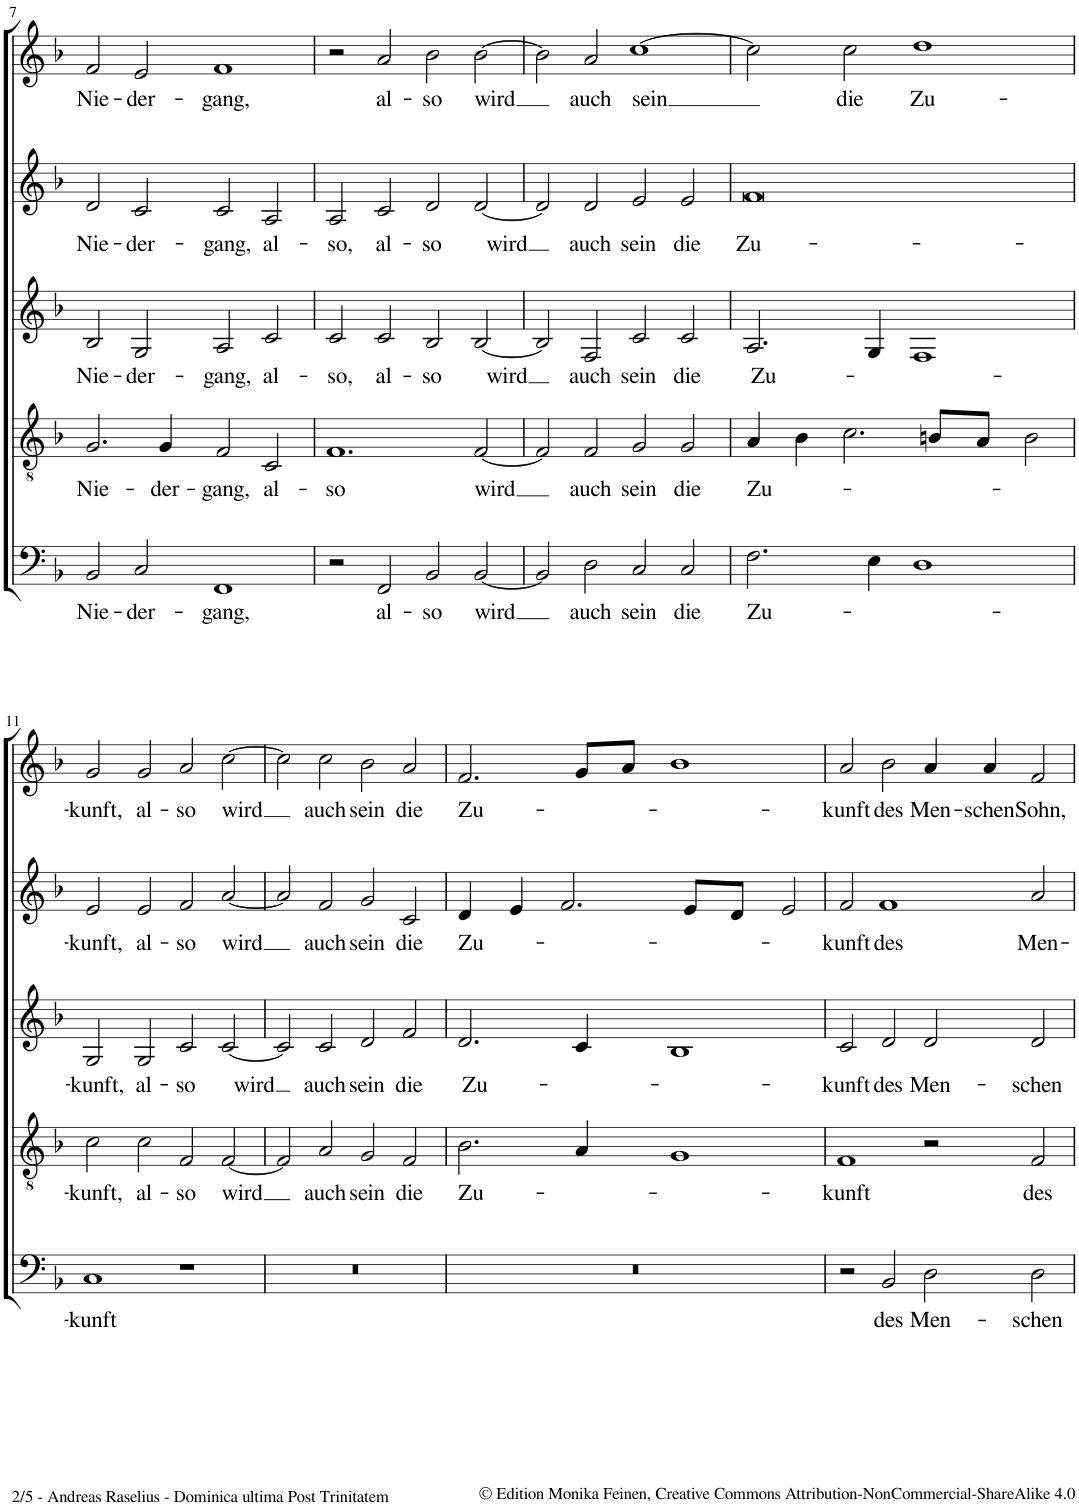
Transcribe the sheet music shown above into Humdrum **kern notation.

**kern	**text	**kern	**text	**kern	**text	**kern	**text	**kern	**text
*part5	*part5	*part4	*part4	*part3	*part3	*part2	*part2	*part1	*part1
*staff5	*staff5	*staff4	*staff4	*staff3	*staff3	*staff2	*staff2	*staff1	*staff1
*I"Bassus	*	*I"Tenor [Hypoionicus]	*	*I"Altus	*	*I"Quintus	*	*I"Cantus	*
!!LO:PB:g=z
*clefF4	*	*clefGv2	*	*clefG2	*	*clefG2	*	*clefG2	*
*k[b-]	*	*k[b-]	*	*k[b-]	*	*k[b-]	*	*k[b-]	*
*M4/2	*	*M4/2	*	*M4/2	*	*M4/2	*	*M4/2	*
*met(c|)	*	*met(c|)	*	*met(c|)	*	*met(c|)	*	*met(c|)	*
=7	=7	=7	=7	=7	=7	=7	=7	=7	=7
!	!LO:LY:b	!	!LO:LY:b	!	!LO:LY:b	!	!LO:LY:b	!	!LO:LY:b
2BB-/	Nie-	2.G/	Nie-	2B-/	Nie-	2d/	Nie-	2f/	Nie-
!	!LO:LY:b	!	!	!	!LO:LY:b	!	!LO:LY:b	!	!LO:LY:b
2C/	-der-	.	.	2G/	-der-	2c/	-der-	2e/	-der-
!	!	!	!LO:LY:b	!	!	!	!	!	!
.	.	4G/	-der-	.	.	.	.	.	.
!	!LO:LY:b	!	!LO:LY:b	!	!LO:LY:b	!	!LO:LY:b	!	!LO:LY:b
1FF	-gang,	2F/	-gang,	2A/	-gang,	2c/	-gang,	1f	-gang,
!	!	!	!LO:LY:b	!	!LO:LY:b	!	!LO:LY:b	!	!
.	.	2C/	al-	2c/	al-	2A/	al-	.	.
=8	=8	=8	=8	=8	=8	=8	=8	=8	=8
!	!	!	!LO:LY:b	!	!LO:LY:b	!	!LO:LY:b	!	!
2r	.	1.F	-so	2c/	-so,	2A/	-so,	2r	.
!	!LO:LY:b	!	!	!	!LO:LY:b	!	!LO:LY:b	!	!LO:LY:b
2FF/	al-	.	.	2c/	al-	2c/	al-	2a/	al-
!	!LO:LY:b	!	!	!	!LO:LY:b	!	!LO:LY:b	!	!LO:LY:b
2BB-/	-so	.	.	2B-/	-so	2d/	-so	2b-\	-so
!	!LO:LY:b	!	!LO:LY:b	!	!LO:LY:b	!	!LO:LY:b	!	!LO:LY:b
[2BB-/	wird	[2F/	wird	[2B-/	wird	[2d/	wird	[2b-\	wird
=9	=9	=9	=9	=9	=9	=9	=9	=9	=9
2BB-/]	.	2F/]	.	2B-/]	.	2d/]	.	2b-\]	.
!	!LO:LY:b	!	!LO:LY:b	!	!LO:LY:b	!	!LO:LY:b	!	!LO:LY:b
2D\	auch	2F/	auch	2F/	auch	2d/	auch	2a/	auch
!	!LO:LY:b	!	!LO:LY:b	!	!LO:LY:b	!	!LO:LY:b	!	!LO:LY:b
2C/	sein	2G/	sein	2c/	sein	2e/	sein	[1cc	sein
!	!LO:LY:b	!	!LO:LY:b	!	!LO:LY:b	!	!LO:LY:b	!	!
2C/	die	2G/	die	2c/	die	2e/	die	.	.
=10	=10	=10	=10	=10	=10	=10	=10	=10	=10
!	!LO:LY:b	!	!LO:LY:b	!	!LO:LY:b	!	!LO:LY:b	!	!
2.F\	Zu-	4A/	Zu-	2.A/	Zu-	0f	Zu-	2cc\]	.
.	.	4B-\	.	.	.	.	.	.	.
!	!	!	!	!	!	!	!	!	!LO:LY:b
.	.	2.c\	.	.	.	.	.	2cc\	die
4E\	.	.	.	4G/	.	.	.	.	.
!	!	!	!	!	!	!	!	!	!LO:LY:b
1D	.	.	.	1F	.	.	.	1dd	Zu-
.	.	8Bn/L	.	.	.	.	.	.	.
.	.	8A/J	.	.	.	.	.	.	.
.	.	2B\	.	.	.	.	.	.	.
!!LO:LB:g=z
=11	=11	=11	=11	=11	=11	=11	=11	=11	=11
!	!LO:LY:b	!	!LO:LY:b	!	!LO:LY:b	!	!LO:LY:b	!	!LO:LY:b
1C	-kunft	2c\	-kunft,	2G/	-kunft,	2e/	-kunft,	2g/	-kunft,
!	!	!	!LO:LY:b	!	!LO:LY:b	!	!LO:LY:b	!	!LO:LY:b
.	.	2c\	al-	2G/	al-	2e/	al-	2g/	al-
!	!	!	!LO:LY:b	!	!LO:LY:b	!	!LO:LY:b	!	!LO:LY:b
1r	.	2F/	-so	2c/	-so	2f/	-so	2a/	-so
!	!	!	!LO:LY:b	!	!LO:LY:b	!	!LO:LY:b	!	!LO:LY:b
.	.	[2F/	wird	[2c/	wird	[2a/	wird	[2cc\	wird
=12	=12	=12	=12	=12	=12	=12	=12	=12	=12
0r	.	2F/]	.	2c/]	.	2a/]	.	2cc\]	.
!	!	!	!LO:LY:b	!	!LO:LY:b	!	!LO:LY:b	!	!LO:LY:b
.	.	2A/	auch	2c/	auch	2f/	auch	2cc\	auch
!	!	!	!LO:LY:b	!	!LO:LY:b	!	!LO:LY:b	!	!LO:LY:b
.	.	2G/	sein	2d/	sein	2g/	sein	2b-\	sein
!	!	!	!LO:LY:b	!	!LO:LY:b	!	!LO:LY:b	!	!LO:LY:b
.	.	2F/	die	2f/	die	2c/	die	2a/	die
=13	=13	=13	=13	=13	=13	=13	=13	=13	=13
!	!	!	!LO:LY:b	!	!LO:LY:b	!	!LO:LY:b	!	!LO:LY:b
0r	.	2.B-\	Zu-	2.d/	Zu-	4d/	Zu-	2.f/	Zu-
.	.	.	.	.	.	4e/	.	.	.
.	.	.	.	.	.	2.f/	.	.	.
.	.	4A/	.	4c/	.	.	.	8g/L	.
.	.	.	.	.	.	.	.	8a/J	.
.	.	1G	.	1B-	.	.	.	1b-	.
.	.	.	.	.	.	8e/L	.	.	.
.	.	.	.	.	.	8d/J	.	.	.
.	.	.	.	.	.	2e/	.	.	.
=14	=14	=14	=14	=14	=14	=14	=14	=14	=14
!	!	!	!LO:LY:b	!	!LO:LY:b	!	!LO:LY:b	!	!LO:LY:b
2r	.	1F	-kunft	2c/	-kunft	2f/	-kunft	2a/	-kunft
!	!LO:LY:b	!	!	!	!LO:LY:b	!	!LO:LY:b	!	!LO:LY:b
2BB-/	des	.	.	2d/	des	1f	des	2b-\	des
!	!LO:LY:b	!	!	!	!LO:LY:b	!	!	!	!LO:LY:b
2D\	Men-	2r	.	2d/	Men-	.	.	4a/	Men-
!	!	!	!	!	!	!	!	!	!LO:LY:b
.	.	.	.	.	.	.	.	4a/	-schen
!	!LO:LY:b	!	!LO:LY:b	!	!LO:LY:b	!	!LO:LY:b	!	!LO:LY:b
2D\	-schen	2F/	des	2d/	-schen	2a/	Men-	2f/	Sohn,
=	=	=	=	=	=	=	=	=	=
*-	*-	*-	*-	*-	*-	*-	*-	*-	*-
